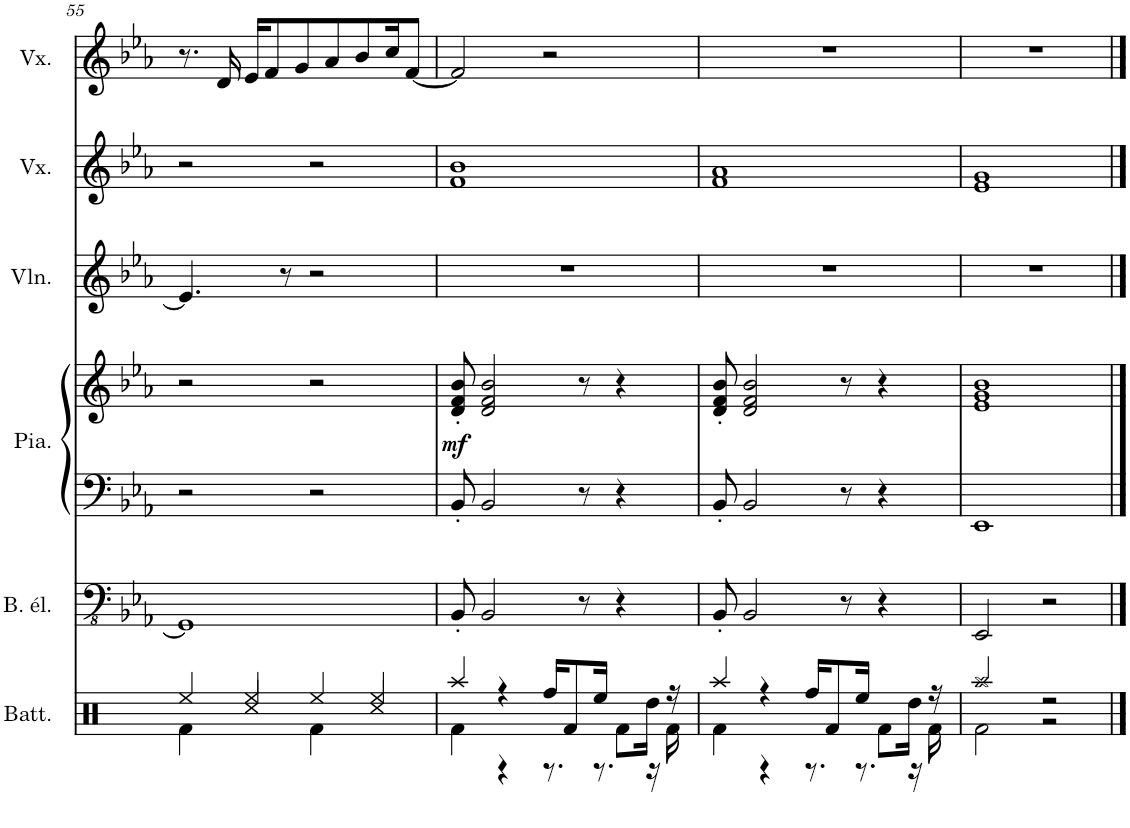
**kern	**kern	**kern	**kern	**dynam	**kern	**kern	**kern
*part6	*part5	*part4	*part4	*part4	*part3	*part2	*part1
*staff7	*staff6	*staff5	*staff4	*staff4/5	*staff3	*staff2	*staff1
*I"Batterie	*I"Basse électrique	*I"Piano	*	*	*I"Violon	*I"Voix	*I"Voix
*I'Batt.	*I'B. él.	*I'Pia.	*	*	*I'Vln.	*I'Vx.	*I'Vx.
!!LO:PB:g=z
*clefX	*clefFv4	*clefF4	*clefG2	*	*clefG2	*clefG2	*clefG2
*	*	*	*	*	*Trd4c7	*	*
*k[]	*k[b-e-a-]	*k[b-e-a-]	*k[b-e-a-]	*	*k[b-e-a-]	*k[b-e-a-]	*k[b-e-a-]
*M4/4	*M4/4	*M4/4	*M4/4	*	*M4/4	*M4/4	*M4/4
=55	=55	=55	=55	=55	=55	=55	=55
*^	*	*	*	*	*	*	*
4Ree/	4Rf\	1GGG]	2r	2r	.	4.e-/]	2r	8.r
.	.	.	.	.	.	.	.	16d/
4Ree/	4Rcc/	.	.	.	.	.	.	16e-/KL
.	.	.	.	.	.	.	.	8f/
.	.	.	.	.	.	8r	.	.
.	.	.	.	.	.	.	.	8g/
4Ree/	4Rf\	.	2r	2r	.	2r	2r	.
.	.	.	.	.	.	.	.	8a-/
.	.	.	.	.	.	.	.	8b-/
4Ree/	4Rcc/	.	.	.	.	.	.	.
.	.	.	.	.	.	.	.	16cc/K
.	.	.	.	.	.	.	.	[8f/J
=56	=56	=56	=56	=56	=56	=56	=56	=56
!	!	!	!	!	!LO:DY:b	!	!	!
4Raa/	4Rf\	8BBB-'/	8BB-'/	8d/' 8f/' 8b-/'	mf	1r	1f 1b-	2f/]
.	.	2BBB-/	2BB-/	2d/ 2f/ 2b-/	.	.	.	.
4r	4r	.	.	.	.	.	.	.
16Rff/KL	8.r	.	.	.	.	.	.	2r
8Rf/	.	.	.	.	.	.	.	.
.	.	8r	8r	8r	.	.	.	.
16Ree/Jk	8.r	.	.	.	.	.	.	.
8Rf\L	.	4r	4r	4r	.	.	.	.
16Rdd\Jk	16r	.	.	.	.	.	.	.
16r	16Rf\	.	.	.	.	.	.	.
=57	=57	=57	=57	=57	=57	=57	=57	=57
4Raa/	4Rf\	8BBB-'/	8BB-'/	8d/' 8f/' 8b-/'	.	1r	1f 1a-	1r
.	.	2BBB-/	2BB-/	2d/ 2f/ 2b-/	.	.	.	.
4r	4r	.	.	.	.	.	.	.
16Rff/KL	8.r	.	.	.	.	.	.	.
8Rf/	.	.	.	.	.	.	.	.
.	.	8r	8r	8r	.	.	.	.
16Ree/Jk	8.r	.	.	.	.	.	.	.
8Rf\L	.	4r	4r	4r	.	.	.	.
16Rdd\Jk	16r	.	.	.	.	.	.	.
16r	16Rf\	.	.	.	.	.	.	.
=58	=58	=58	=58	=58	=58	=58	=58	=58
2Raa/	2Rf\	2EEE-/	1EE-	1e- 1g 1b-	.	1r	1e- 1g	1r
2r	2r	2r	.	.	.	.	.	.
*v	*v	*	*	*	*	*	*	*
==	==	==	==	==	==	==	==
*-	*-	*-	*-	*-	*-	*-	*-
